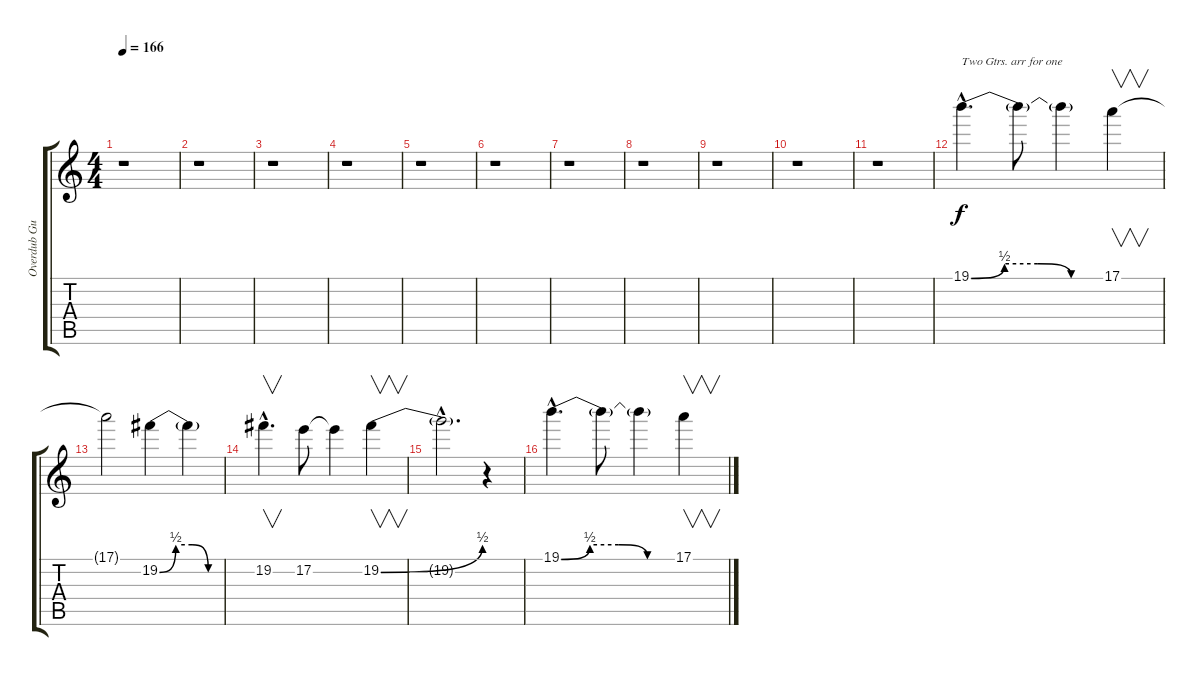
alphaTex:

\track ("Overdub Guitar" "Overdub Gu") {instrument distortionguitar}
\staff {score tabs}
\tuning (E4 B3 G3 D3 A2 E2) {hide}
\ts (4 4)
\tempo 166
\clef g2
\ks c
r.1{dy f} |
r.1 |
r.1 |
r.1 |
r.1 |
r.1 |
r.1 |
r.1 |
r.1 |
r.1 |
r.1 |
19.1{be (custom 0 0 15 2 30 2 45 0 60 0) hac}.4{d txt "Two Gtrs. arr for one"} 19.1{t}.8 19.1{t}.4 17.1.4{v} |
17.1{t}.2 19.2{be (custom 0 0 15 2 30 2 45 0 60 0)}.4 19.2{t}.4 |
19.2{hac}.4{v d} 17.2.8 17.2{t}.4 19.2{be (bend 0 0 60 2)}.4{v} |
19.2{hac t}.2{d} r.4 |
19.1{be (custom 0 0 15 2 30 2 45 0 60 0) hac}.4{d} 19.1{t}.8 19.1{t}.4 17.1.4{v}
